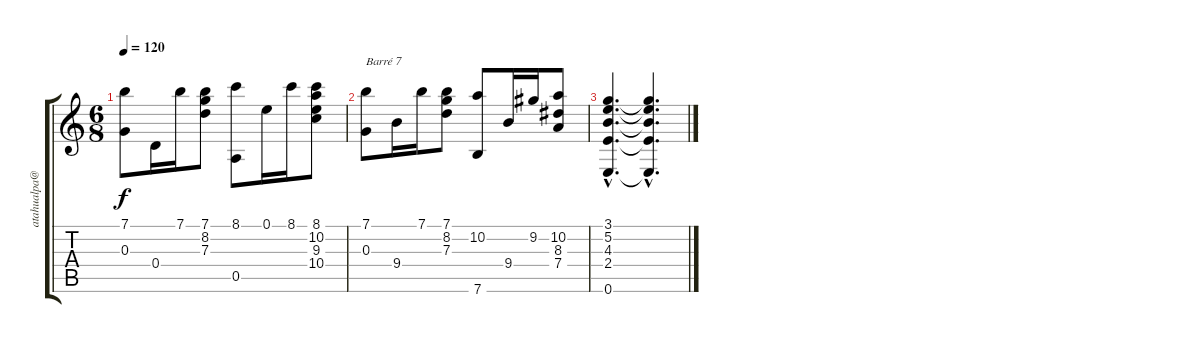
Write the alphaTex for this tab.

\track ("" "atahualpa@") {instrument acousticguitarnylon}
\staff {score tabs}
\tuning (E4 B3 G3 D3 A2 E2) {hide}
\ts (6 8)
\tempo 120
\clef g2
\ks c
(7.1 0.3).8{dy f} 0.4.16 7.1.16 (7.1 8.2 7.3).8 (8.1 0.5).8 0.1.16 8.1.16 (8.1 10.2 9.3 10.4).8 |
(7.1 0.3).8{txt "Barré 7"} 9.4.16 7.1.16 (7.1 8.2 7.3).8 (10.2 7.6).8 9.4.16 9.2.16 (10.2 8.3 7.4).8 |
(3.1{hac} 5.2{hac} 4.3{hac} 2.4{hac} 0.6{hac}).4{d} (3.1{hac t} 5.2{hac t} 4.3{hac t} 2.4{hac t} 0.6{hac t}).4{d}
